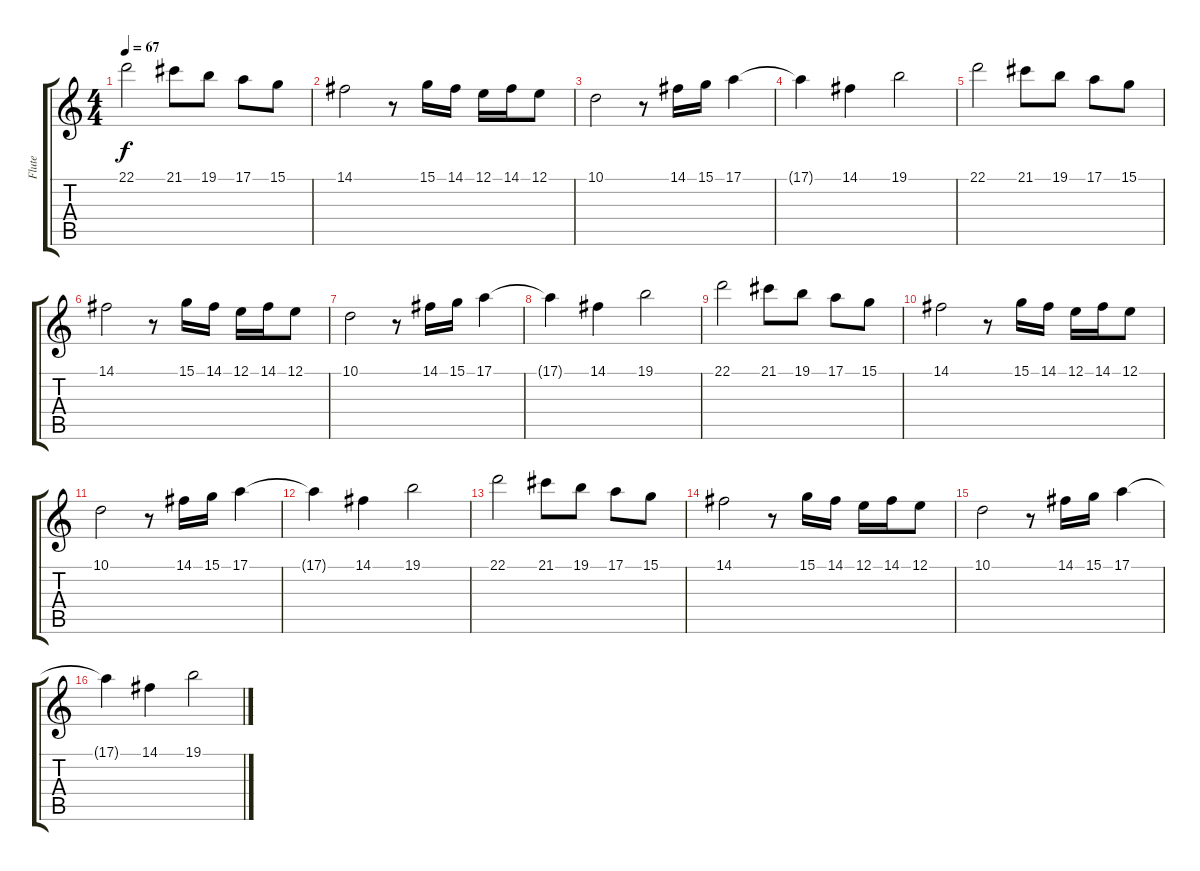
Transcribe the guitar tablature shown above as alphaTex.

\track ("Flute" "Flute") {instrument flute}
\staff {score tabs}
\tuning (E4 B3 G3 D3 A2 E2) {hide}
\ts (4 4)
\tempo 67
\clef g2
\ks c
22.1.2{dy f} 21.1.8 19.1.8 17.1.8 15.1.8 |
14.1.2 r.8 15.1.16 14.1.16 12.1.16 14.1.16 12.1.8 |
10.1.2 r.8 14.1.16 15.1.16 17.1.4 |
17.1{t}.4 14.1.4 19.1.2 |
22.1.2 21.1.8 19.1.8 17.1.8 15.1.8 |
14.1.2 r.8 15.1.16 14.1.16 12.1.16 14.1.16 12.1.8 |
10.1.2 r.8 14.1.16 15.1.16 17.1.4 |
17.1{t}.4 14.1.4 19.1.2 |
22.1.2 21.1.8 19.1.8 17.1.8 15.1.8 |
14.1.2 r.8 15.1.16 14.1.16 12.1.16 14.1.16 12.1.8 |
10.1.2 r.8 14.1.16 15.1.16 17.1.4 |
17.1{t}.4 14.1.4 19.1.2 |
22.1.2 21.1.8 19.1.8 17.1.8 15.1.8 |
14.1.2 r.8 15.1.16 14.1.16 12.1.16 14.1.16 12.1.8 |
10.1.2 r.8 14.1.16 15.1.16 17.1.4 |
17.1{t}.4 14.1.4 19.1.2
